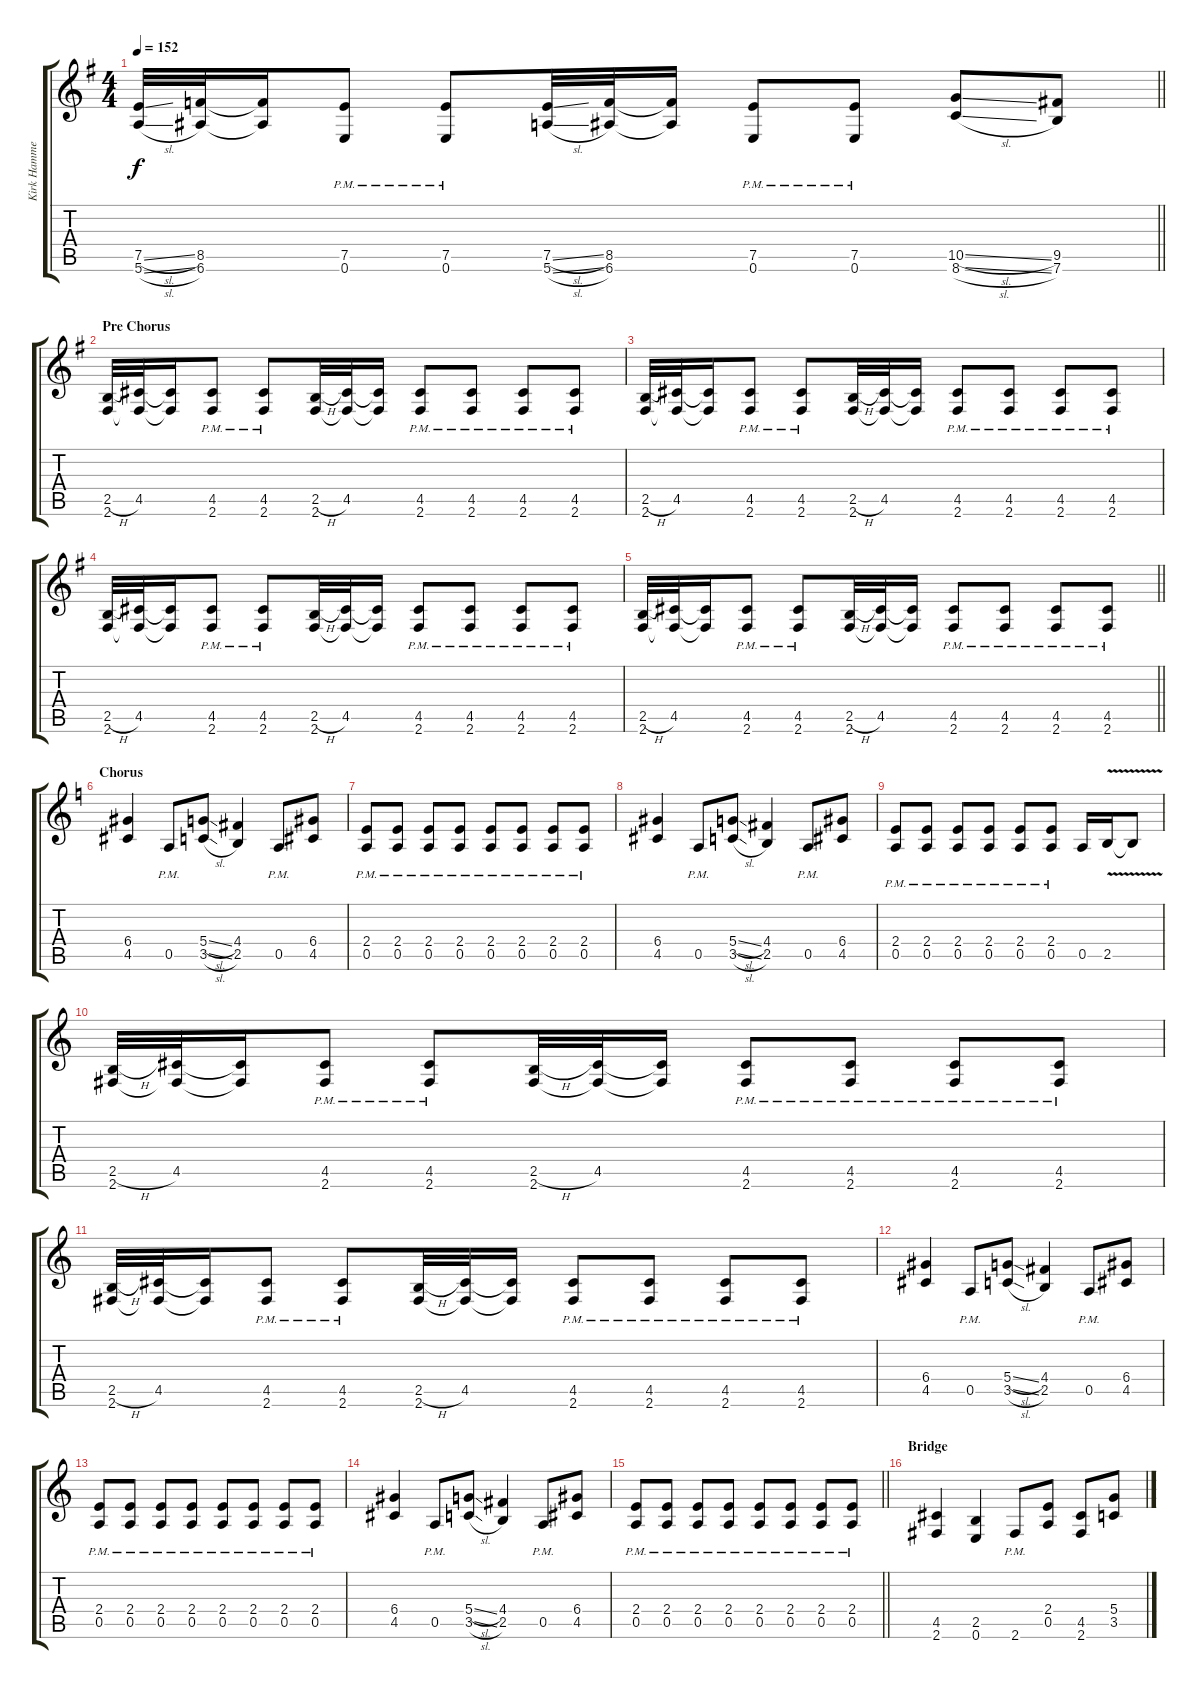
\track ("Kirk Hammet" "Kirk Hamme") {instrument distortionguitar}
\staff {score tabs}
\tuning (E4 B3 G3 D3 A2 E2) {hide}
\ts (4 4)
\tempo 152
\clef g2
\barLineRight lightlight
\ks g
(7.5{sl} 5.6{sl}).32{dy f} (8.5 6.6).32 (8.5{t} 6.6{t}).16 (7.5{pm} 0.6{pm}).8 (7.5{pm} 0.6{pm}).8 (7.5{sl} 5.6{sl}).32 (8.5 6.6).32 (8.5{t} 6.6{t}).16 (7.5{pm} 0.6{pm}).8 (7.5{pm} 0.6{pm}).8 (10.5{sl} 8.6{sl}).8 (9.5 7.6).8 |
\section ("" "Pre Chorus")
(2.5{h} 2.6).32 (4.5 2.6{t}).32 (4.5{t} 2.6{t}).16 (4.5{pm} 2.6{pm}).8 (4.5{pm} 2.6{pm}).8 (2.5{h} 2.6).32 (4.5 2.6{t}).32 (4.5{t} 2.6{t}).16 (4.5{pm} 2.6{pm}).8 (4.5{pm} 2.6{pm}).8 (4.5{pm} 2.6{pm}).8 (4.5{pm} 2.6{pm}).8 |
(2.5{h} 2.6).32 (4.5 2.6{t}).32 (4.5{t} 2.6{t}).16 (4.5{pm} 2.6{pm}).8 (4.5{pm} 2.6{pm}).8 (2.5{h} 2.6).32 (4.5 2.6{t}).32 (4.5{t} 2.6{t}).16 (4.5{pm} 2.6{pm}).8 (4.5{pm} 2.6{pm}).8 (4.5{pm} 2.6{pm}).8 (4.5{pm} 2.6{pm}).8 |
(2.5{h} 2.6).32 (4.5 2.6{t}).32 (4.5{t} 2.6{t}).16 (4.5{pm} 2.6{pm}).8 (4.5{pm} 2.6{pm}).8 (2.5{h} 2.6).32 (4.5 2.6{t}).32 (4.5{t} 2.6{t}).16 (4.5{pm} 2.6{pm}).8 (4.5{pm} 2.6{pm}).8 (4.5{pm} 2.6{pm}).8 (4.5{pm} 2.6{pm}).8 |
\barLineRight lightlight
(2.5{h} 2.6).32 (4.5 2.6{t}).32 (4.5{t} 2.6{t}).16 (4.5{pm} 2.6{pm}).8 (4.5{pm} 2.6{pm}).8 (2.5{h} 2.6).32 (4.5 2.6{t}).32 (4.5{t} 2.6{t}).16 (4.5{pm} 2.6{pm}).8 (4.5{pm} 2.6{pm}).8 (4.5{pm} 2.6{pm}).8 (4.5{pm} 2.6{pm}).8 |
\section ("" "Chorus")
\ks c
(6.4 4.5).4 0.5{pm}.8 (5.4{sl} 3.5{sl}).8 (4.4 2.5).4 0.5{pm}.8 (6.4 4.5).8 |
(2.4{pm} 0.5{pm}).8 (2.4{pm} 0.5{pm}).8 (2.4{pm} 0.5{pm}).8 (2.4{pm} 0.5{pm}).8 (2.4{pm} 0.5{pm}).8 (2.4{pm} 0.5{pm}).8 (2.4{pm} 0.5{pm}).8 (2.4{pm} 0.5{pm}).8 |
(6.4 4.5).4 0.5{pm}.8 (5.4{sl} 3.5{sl}).8 (4.4 2.5).4 0.5{pm}.8 (6.4 4.5).8 |
(2.4{pm} 0.5{pm}).8 (2.4{pm} 0.5{pm}).8 (2.4{pm} 0.5{pm}).8 (2.4{pm} 0.5{pm}).8 (2.4{pm} 0.5{pm}).8 (2.4{pm} 0.5{pm}).8 0.5.16 2.5{v}.16 2.5{t}.8 |
(2.5{h} 2.6).32 (4.5 2.6{t}).32 (4.5{t} 2.6{t}).16 (4.5{pm} 2.6{pm}).8 (4.5{pm} 2.6{pm}).8 (2.5{h} 2.6).32 (4.5 2.6{t}).32 (4.5{t} 2.6{t}).16 (4.5{pm} 2.6{pm}).8 (4.5{pm} 2.6{pm}).8 (4.5{pm} 2.6{pm}).8 (4.5{pm} 2.6{pm}).8 |
(2.5{h} 2.6).32 (4.5 2.6{t}).32 (4.5{t} 2.6{t}).16 (4.5{pm} 2.6{pm}).8 (4.5{pm} 2.6{pm}).8 (2.5{h} 2.6).32 (4.5 2.6{t}).32 (4.5{t} 2.6{t}).16 (4.5{pm} 2.6{pm}).8 (4.5{pm} 2.6{pm}).8 (4.5{pm} 2.6{pm}).8 (4.5{pm} 2.6{pm}).8 |
(6.4 4.5).4 0.5{pm}.8 (5.4{sl} 3.5{sl}).8 (4.4 2.5).4 0.5{pm}.8 (6.4 4.5).8 |
(2.4{pm} 0.5{pm}).8 (2.4{pm} 0.5{pm}).8 (2.4{pm} 0.5{pm}).8 (2.4{pm} 0.5{pm}).8 (2.4{pm} 0.5{pm}).8 (2.4{pm} 0.5{pm}).8 (2.4{pm} 0.5{pm}).8 (2.4{pm} 0.5{pm}).8 |
(6.4 4.5).4 0.5{pm}.8 (5.4{sl} 3.5{sl}).8 (4.4 2.5).4 0.5{pm}.8 (6.4 4.5).8 |
\barLineRight lightlight
(2.4{pm} 0.5{pm}).8 (2.4{pm} 0.5{pm}).8 (2.4{pm} 0.5{pm}).8 (2.4{pm} 0.5{pm}).8 (2.4{pm} 0.5{pm}).8 (2.4{pm} 0.5{pm}).8 (2.4{pm} 0.5{pm}).8 (2.4{pm} 0.5{pm}).8 |
\section ("" "Bridge")
(4.5 2.6).4 (2.5 0.6).4 2.6{pm}.8 (2.4 0.5).8 (4.5 2.6).8 (5.4 3.5).8
